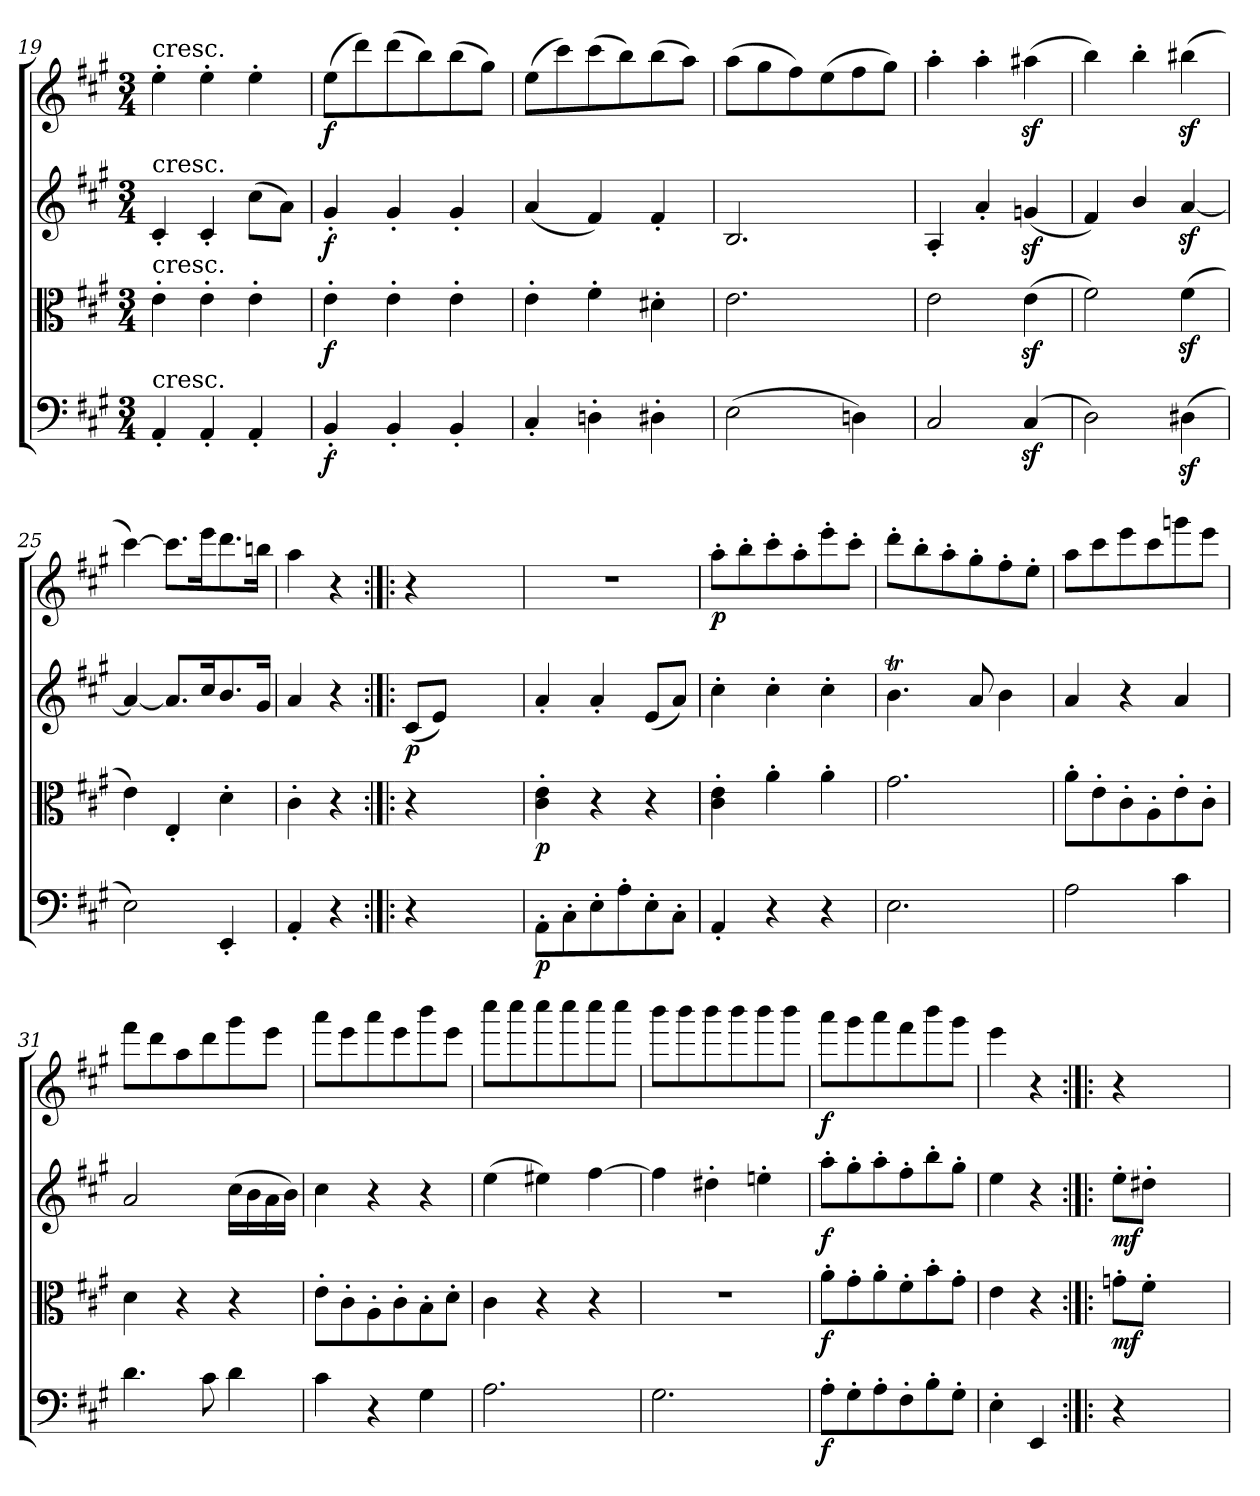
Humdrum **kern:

**kern	**dynam	**kern	**dynam	**kern	**dynam	**kern	**dynam
*part4	*part4	*part3	*part3	*part2	*part2	*part1	*part1
*staff4	*staff4	*staff3	*staff3	*staff2	*staff2	*staff1	*staff1
*clefF4	*	*clefC3	*	*clefG2	*	*clefG2	*
*k[f#c#g#]	*	*k[f#c#g#]	*	*k[f#c#g#]	*	*k[f#c#g#]	*
*A:	*	*A:	*	*A:	*	*A:	*
*M3/4	*	*M3/4	*	*M3/4	*	*M3/4	*
=19	=19	=19	=19	=19	=19	=19	=19
!	!	!	!	!	!	!LO:TX:t=cresc.	!
!	!	!	!	!LO:TX:t=cresc.	!	!	!
!	!	!LO:TX:t=cresc.	!	!	!	!	!
!LO:TX:t=cresc.	!	!	!	!	!	!	!
4AA'/	.	4e'\	.	4c#'/	.	4ee'\	.
4AA'/	.	4e'\	.	4c#'/	.	4ee'\	.
4AA'/	.	4e'\	.	(8cc#\L	.	4ee'\	.
.	.	.	.	8a\J)	.	.	.
=20	=20	=20	=20	=20	=20	=20	=20
4BB'/	f	4e'\	f	4g#'/	f	(8ee\L	f
.	.	.	.	.	.	8ddd\)	.
4BB'/	.	4e'\	.	4g#'/	.	(8ddd\	.
.	.	.	.	.	.	8bb\)	.
4BB'/	.	4e'\	.	4g#'/	.	(8bb\	.
.	.	.	.	.	.	8gg#\J)	.
=21	=21	=21	=21	=21	=21	=21	=21
4C#'/	.	4e'\	.	(4a/	.	(8ee\L	.
.	.	.	.	.	.	8ccc#\)	.
4Dn'\	.	4f#'\	.	4f#/)	.	(8ccc#\	.
.	.	.	.	.	.	8bb\)	.
4D#X'\	.	4d#X'\	.	4f#'/	.	(8bb\	.
.	.	.	.	.	.	8aa\J)	.
=22	=22	=22	=22	=22	=22	=22	=22
(2E\	.	2.e\	.	2.B/	.	(8aa\L	.
.	.	.	.	.	.	8gg#\	.
.	.	.	.	.	.	8ff#\)	.
.	.	.	.	.	.	(8ee\	.
4Dn\)	.	.	.	.	.	8ff#\	.
.	.	.	.	.	.	8gg#\J)	.
=23	=23	=23	=23	=23	=23	=23	=23
2C#/	.	2e\	.	4A'/	.	4aa'\	.
.	.	.	.	4a'/	.	4aa'\	.
(4C#z/	.	(4ez\	.	(4gnz/	.	(4aa#Xz\	.
=24	=24	=24	=24	=24	=24	=24	=24
2D\)	.	2f#\)	.	4f#/)	.	4bb\)	.
.	.	.	.	4b/	.	4bb'\	.
(4D#Xz\	.	(4f#z\	.	[4az/	.	(4bb#Xz\	.
=25	=25	=25	=25	=25	=25	=25	=25
2E\)	.	4e\)	.	4a/_	.	[4ccc#\)	.
.	.	4E'/	.	8.a/L]	.	8.ccc#\L]	.
.	.	.	.	16cc#/K	.	16eee\K	.
4EE'/	.	4d'\	.	8.b/	.	8.ddd\	.
.	.	.	.	16g#/Jk	.	16bbn\Jk	.
=26	=26	=26	=26	=26	=26	=26	=26
4AA'/	.	4c#'\	.	4a/	.	4aa\	.
4r	.	4r	.	4r	.	4r	.
=:|!|:	=:|!|:	=:|!|:	=:|!|:	=:|!|:	=:|!|:	=:|!|:	=:|!|:
4r	.	4r	.	(8c#/L	p	4r	.
.	.	.	.	8e/J)	.	.	.
2ryy	.	2ryy	.	2ryy	.	2ryy	.
=27	=27	=27	=27	=27	=27	=27	=27
8AA'\L	p	4c#'\ 4e'\	p	4a'/	.	2.r	.
8C#'\	.	.	.	.	.	.	.
8E'\	.	4r	.	4a'/	.	.	.
8A'\	.	.	.	.	.	.	.
8E'\	.	4r	.	(8e/L	.	.	.
8C#'\J	.	.	.	8a/J)	.	.	.
=28	=28	=28	=28	=28	=28	=28	=28
4AA'/	.	4c#'\ 4e'\	.	4cc#'\	.	8aa'\L	p
.	.	.	.	.	.	8bb'\	.
4r	.	4a'\	.	4cc#'\	.	8ccc#'\	.
.	.	.	.	.	.	8aa'\	.
4r	.	4a'\	.	4cc#'\	.	8eee'\	.
.	.	.	.	.	.	8ccc#'\J	.
=29	=29	=29	=29	=29	=29	=29	=29
2.E\	.	2.g#\	.	4.bT\	.	8ddd'\L	.
.	.	.	.	.	.	8bb'\	.
.	.	.	.	.	.	8aa'\	.
.	.	.	.	8a/	.	8gg#'\	.
.	.	.	.	4b\	.	8ff#'\	.
.	.	.	.	.	.	8ee'\J	.
=30	=30	=30	=30	=30	=30	=30	=30
2A\	.	8a'\L	.	4a/	.	8aa\L	.
.	.	8e'\	.	.	.	8ccc#\	.
.	.	8c#'\	.	4r	.	8eee\	.
.	.	8A'\	.	.	.	8ccc#\	.
4c#\	.	8e'\	.	4a/	.	8gggn\	.
.	.	8c#'\J	.	.	.	8eee\J	.
=31	=31	=31	=31	=31	=31	=31	=31
4.d\	.	4d\	.	2a/	.	8fff#\L	.
.	.	.	.	.	.	8ddd\	.
.	.	4r	.	.	.	8aa\	.
8c#\	.	.	.	.	.	8ddd\	.
4d\	.	4r	.	(16cc#\LL	.	8ggg#\	.
.	.	.	.	16b\	.	.	.
.	.	.	.	16a\	.	8eee\J	.
.	.	.	.	16b\JJ)	.	.	.
=32	=32	=32	=32	=32	=32	=32	=32
4c#\	.	8e'\L	.	4cc#\	.	8aaa\L	.
.	.	8c#'\	.	.	.	8eee\	.
4r	.	8A'\	.	4r	.	8aaa\	.
.	.	8c#'\	.	.	.	8eee\	.
4G#\	.	8B'\	.	4r	.	8bbb\	.
.	.	8d'\J	.	.	.	8eee\J	.
=33	=33	=33	=33	=33	=33	=33	=33
2.A\	.	4c#\	.	(4ee\	.	8cccc#\L	.
.	.	.	.	.	.	8cccc#\	.
.	.	4r	.	4ee#X\)	.	8cccc#\	.
.	.	.	.	.	.	8cccc#\	.
.	.	4r	.	[4ff#\	.	8cccc#\	.
.	.	.	.	.	.	8cccc#\J	.
=34	=34	=34	=34	=34	=34	=34	=34
2.G#\	.	2.r	.	4ff#\]	.	8bbb\L	.
.	.	.	.	.	.	8bbb\	.
.	.	.	.	4dd#X'\	.	8bbb\	.
.	.	.	.	.	.	8bbb\	.
.	.	.	.	4een'\	.	8bbb\	.
.	.	.	.	.	.	8bbb\J	.
=35	=35	=35	=35	=35	=35	=35	=35
8A'\L	f	8a'\L	f	8aa'\L	f	8aaa\L	f
8G#'\	.	8g#'\	.	8gg#'\	.	8ggg#\	.
8A'\	.	8a'\	.	8aa'\	.	8aaa\	.
8F#'\	.	8f#'\	.	8ff#'\	.	8fff#\	.
8B'\	.	8b'\	.	8bb'\	.	8bbb\	.
8G#'\J	.	8g#'\J	.	8gg#'\J	.	8ggg#\J	.
=36	=36	=36	=36	=36	=36	=36	=36
4E'\	.	4e\	.	4ee\	.	4eee\	.
4EE/	.	4r	.	4r	.	4r	.
=:|!|:	=:|!|:	=:|!|:	=:|!|:	=:|!|:	=:|!|:	=:|!|:	=:|!|:
4r	.	8gn'\L	mf	8ee'\L	mf	4r	.
.	.	8f#'\J	.	8dd#X'\J	.	.	.
2ryy	.	2ryy	.	2ryy	.	2ryy	.
=	=	=	=	=	=	=	=
*-	*-	*-	*-	*-	*-	*-	*-
